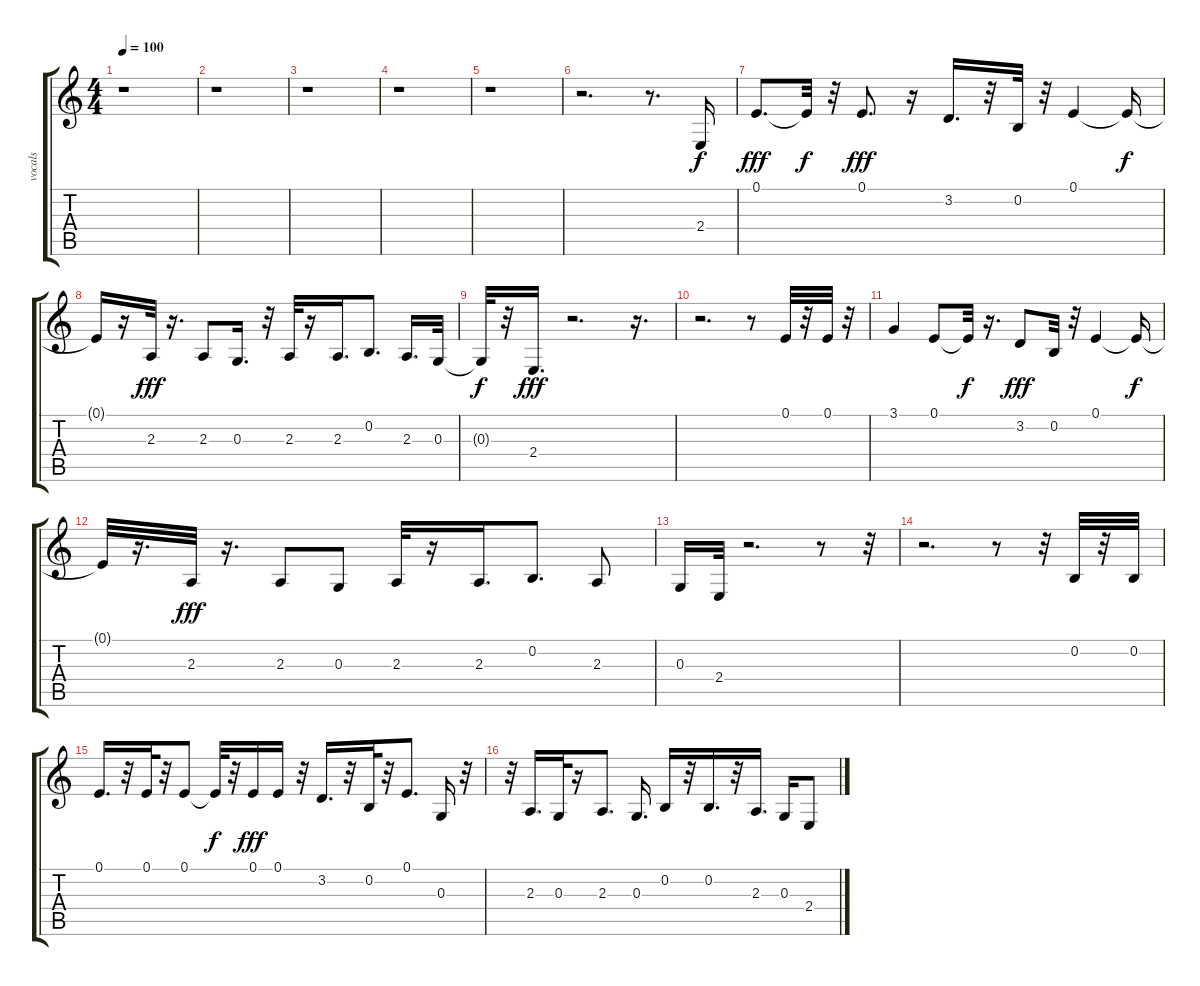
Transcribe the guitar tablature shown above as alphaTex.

\track ("vocals" "vocals") {instrument pad3polysynth}
\staff {score tabs}
\tuning (E4 B3 G3 D3 A2 E2) {hide}
\ts (4 4)
\tempo 100
\clef g2
\ks c
r.1{dy f} |
r.1 |
r.1 |
r.1 |
r.1 |
r.2{d} r.8{d} 2.4.16 |
0.1.8{d dy fff} 0.1{t}.32{dy f} r.32 0.1.8{d dy fff} r.16 3.2.16{d} r.32 0.2.32 r.32 0.1.4 0.1{t}.16{dy f} |
0.1{t}.16 r.16 2.3.32{dy fff} r.16{d} 2.3.8 0.3.16{d} r.32 2.3.32 r.16 2.3.16{d} 0.2.8{d} 2.3.16{d} 0.3.32 |
0.3{t}.32{dy f} r.32 2.4.16{d dy fff} r.2{d} r.16{d} |
r.2{d} r.8 0.1.32 r.32 0.1.32 r.32 |
3.1.4 0.1.8 0.1{t}.32{dy f} r.16{d} 3.2.8{dy fff} 0.2.32 r.32 0.1.4 0.1{t}.16{dy f} |
0.1{t}.32 r.16{d} 2.3.32{dy fff} r.16{d} 2.3.8 0.3.8 2.3.32 r.16 2.3.16{d} 0.2.8{d} 2.3.8 |
0.3.16 2.4.32 r.2{d} r.8 r.32 |
r.2{d} r.8 r.32 0.2.32 r.32 0.2.32 |
0.1.16{d} r.32 0.1.32 r.32 0.1.8 0.1{t}.32{dy f} r.32 0.1.16{dy fff} 0.1.16 r.32 3.2.16{d} r.32 0.2.32 r.32 0.1.8{d} 0.3.16 r.32 |
r.32 2.3.16{d} 0.3.32 r.16 2.3.8{d} 0.3.16{d} 0.2.16 r.32 0.2.16{d} r.32 2.3.16{d} 0.3.16 2.4.8
